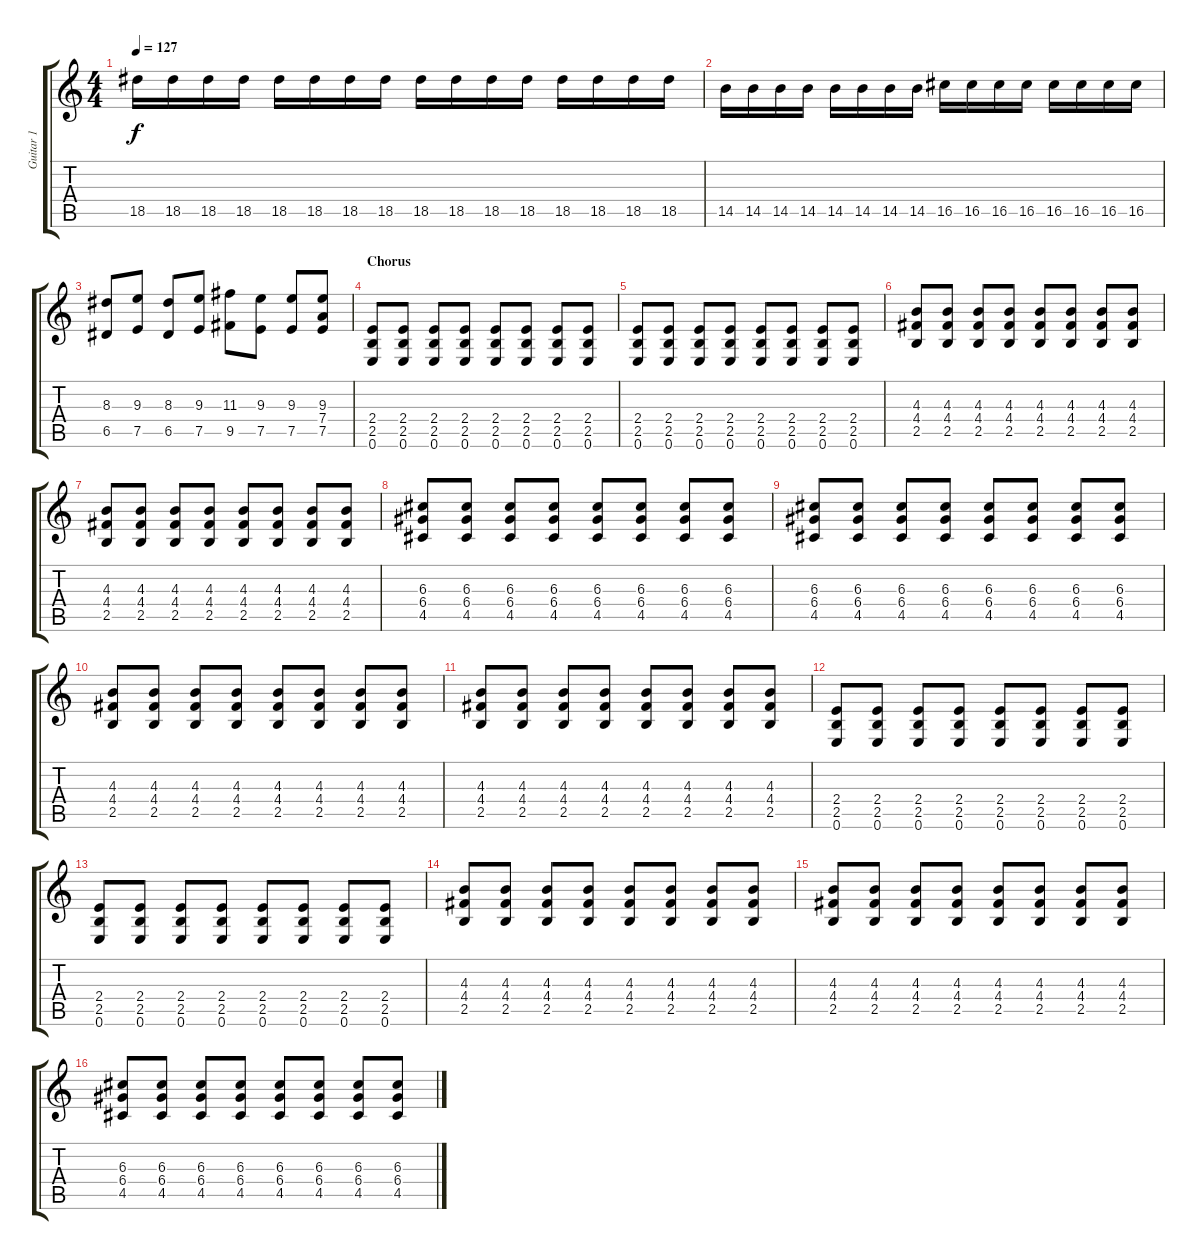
\track ("Guitar 1" "Guitar 1") {instrument distortionguitar}
\staff {score tabs}
\tuning (E4 B3 G3 D3 A2 E2) {hide}
\ts (4 4)
\tempo 127
\clef g2
\ks c
18.5.16{dy f} 18.5.16 18.5.16 18.5.16 18.5.16 18.5.16 18.5.16 18.5.16 18.5.16 18.5.16 18.5.16 18.5.16 18.5.16 18.5.16 18.5.16 18.5.16 |
14.5.16 14.5.16 14.5.16 14.5.16 14.5.16 14.5.16 14.5.16 14.5.16 16.5.16 16.5.16 16.5.16 16.5.16 16.5.16 16.5.16 16.5.16 16.5.16 |
(8.3 6.5).8 (9.3 7.5).8 (8.3 6.5).8 (9.3 7.5).8 (11.3 9.5).8 (9.3 7.5).8 (9.3 7.5).8 (9.3 7.4 7.5).8 |
\section ("" "Chorus")
(2.4 2.5 0.6).8 (2.4 2.5 0.6).8 (2.4 2.5 0.6).8 (2.4 2.5 0.6).8 (2.4 2.5 0.6).8 (2.4 2.5 0.6).8 (2.4 2.5 0.6).8 (2.4 2.5 0.6).8 |
(2.4 2.5 0.6).8 (2.4 2.5 0.6).8 (2.4 2.5 0.6).8 (2.4 2.5 0.6).8 (2.4 2.5 0.6).8 (2.4 2.5 0.6).8 (2.4 2.5 0.6).8 (2.4 2.5 0.6).8 |
(4.3 4.4 2.5).8 (4.3 4.4 2.5).8 (4.3 4.4 2.5).8 (4.3 4.4 2.5).8 (4.3 4.4 2.5).8 (4.3 4.4 2.5).8 (4.3 4.4 2.5).8 (4.3 4.4 2.5).8 |
(4.3 4.4 2.5).8 (4.3 4.4 2.5).8 (4.3 4.4 2.5).8 (4.3 4.4 2.5).8 (4.3 4.4 2.5).8 (4.3 4.4 2.5).8 (4.3 4.4 2.5).8 (4.3 4.4 2.5).8 |
(6.3 6.4 4.5).8 (6.3 6.4 4.5).8 (6.3 6.4 4.5).8 (6.3 6.4 4.5).8 (6.3 6.4 4.5).8 (6.3 6.4 4.5).8 (6.3 6.4 4.5).8 (6.3 6.4 4.5).8 |
(6.3 6.4 4.5).8 (6.3 6.4 4.5).8 (6.3 6.4 4.5).8 (6.3 6.4 4.5).8 (6.3 6.4 4.5).8 (6.3 6.4 4.5).8 (6.3 6.4 4.5).8 (6.3 6.4 4.5).8 |
(4.3 4.4 2.5).8 (4.3 4.4 2.5).8 (4.3 4.4 2.5).8 (4.3 4.4 2.5).8 (4.3 4.4 2.5).8 (4.3 4.4 2.5).8 (4.3 4.4 2.5).8 (4.3 4.4 2.5).8 |
(4.3 4.4 2.5).8 (4.3 4.4 2.5).8 (4.3 4.4 2.5).8 (4.3 4.4 2.5).8 (4.3 4.4 2.5).8 (4.3 4.4 2.5).8 (4.3 4.4 2.5).8 (4.3 4.4 2.5).8 |
(2.4 2.5 0.6).8 (2.4 2.5 0.6).8 (2.4 2.5 0.6).8 (2.4 2.5 0.6).8 (2.4 2.5 0.6).8 (2.4 2.5 0.6).8 (2.4 2.5 0.6).8 (2.4 2.5 0.6).8 |
(2.4 2.5 0.6).8 (2.4 2.5 0.6).8 (2.4 2.5 0.6).8 (2.4 2.5 0.6).8 (2.4 2.5 0.6).8 (2.4 2.5 0.6).8 (2.4 2.5 0.6).8 (2.4 2.5 0.6).8 |
(4.3 4.4 2.5).8 (4.3 4.4 2.5).8 (4.3 4.4 2.5).8 (4.3 4.4 2.5).8 (4.3 4.4 2.5).8 (4.3 4.4 2.5).8 (4.3 4.4 2.5).8 (4.3 4.4 2.5).8 |
(4.3 4.4 2.5).8 (4.3 4.4 2.5).8 (4.3 4.4 2.5).8 (4.3 4.4 2.5).8 (4.3 4.4 2.5).8 (4.3 4.4 2.5).8 (4.3 4.4 2.5).8 (4.3 4.4 2.5).8 |
(6.3 6.4 4.5).8 (6.3 6.4 4.5).8 (6.3 6.4 4.5).8 (6.3 6.4 4.5).8 (6.3 6.4 4.5).8 (6.3 6.4 4.5).8 (6.3 6.4 4.5).8 (6.3 6.4 4.5).8
